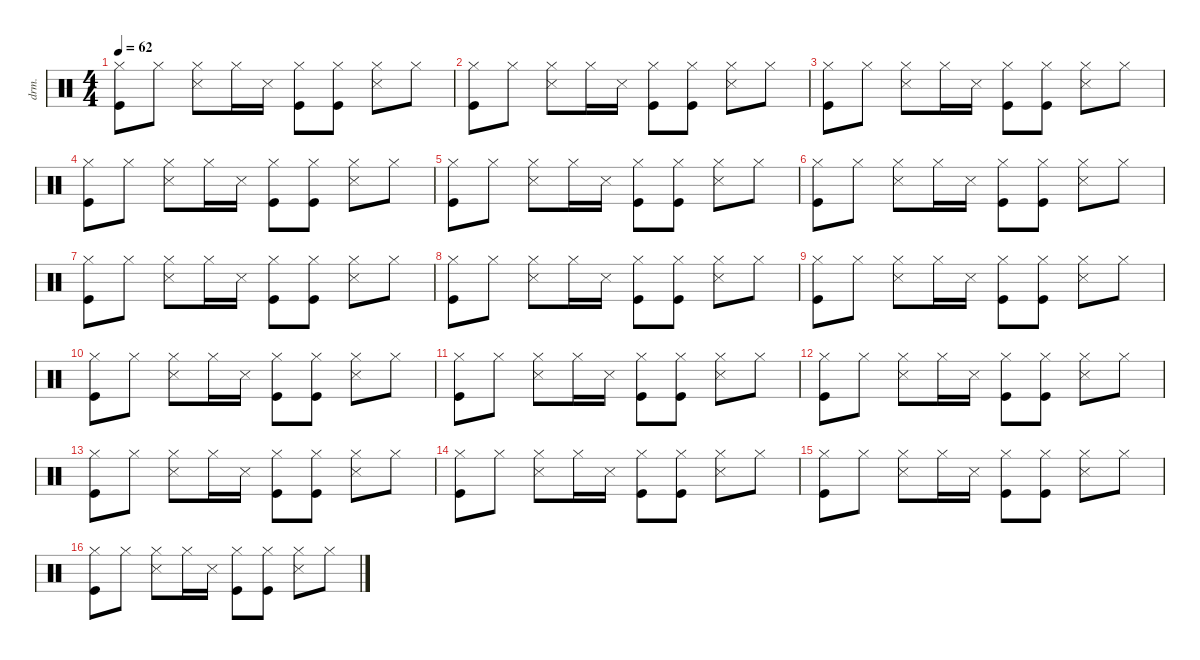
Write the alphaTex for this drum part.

\defaultSystemsLayout 4
\hideDynamics
\bracketExtendMode nobrackets
\track ("Drums (phil)" "drm.") {instrument percussion}
\staff {score}
\articulation defaults
\ts (4 4)
\tempo 62
\clef neutral
\ks c
("Hi-Hat (closed)" "Kick (hit)").8{dy f} "Hi-Hat (closed)".8 ("Hi-Hat (closed)" "Snare (side stick) 3").8 "Hi-Hat (closed)".16 "Snare (side stick) 3".16 ("Hi-Hat (closed)" "Kick (hit)").8 ("Hi-Hat (closed)" "Kick (hit)").8 ("Hi-Hat (closed)" "Snare (side stick) 3").8 "Hi-Hat (closed)".8 |
("Hi-Hat (closed)" "Kick (hit)").8 "Hi-Hat (closed)".8 ("Hi-Hat (closed)" "Snare (side stick) 3").8 "Hi-Hat (closed)".16 "Snare (side stick) 3".16 ("Hi-Hat (closed)" "Kick (hit)").8 ("Hi-Hat (closed)" "Kick (hit)").8 ("Hi-Hat (closed)" "Snare (side stick) 3").8 "Hi-Hat (closed)".8 |
("Hi-Hat (closed)" "Kick (hit)").8 "Hi-Hat (closed)".8 ("Hi-Hat (closed)" "Snare (side stick) 3").8 "Hi-Hat (closed)".16 "Snare (side stick) 3".16 ("Hi-Hat (closed)" "Kick (hit)").8 ("Hi-Hat (closed)" "Kick (hit)").8 ("Hi-Hat (closed)" "Snare (side stick) 3").8 "Hi-Hat (closed)".8 |
("Hi-Hat (closed)" "Kick (hit)").8 "Hi-Hat (closed)".8 ("Hi-Hat (closed)" "Snare (side stick) 3").8 "Hi-Hat (closed)".16 "Snare (side stick) 3".16 ("Hi-Hat (closed)" "Kick (hit)").8 ("Hi-Hat (closed)" "Kick (hit)").8 ("Hi-Hat (closed)" "Snare (side stick) 3").8 "Hi-Hat (closed)".8 |
("Hi-Hat (closed)" "Kick (hit)").8 "Hi-Hat (closed)".8 ("Hi-Hat (closed)" "Snare (side stick) 3").8 "Hi-Hat (closed)".16 "Snare (side stick) 3".16 ("Hi-Hat (closed)" "Kick (hit)").8 ("Hi-Hat (closed)" "Kick (hit)").8 ("Hi-Hat (closed)" "Snare (side stick) 3").8 "Hi-Hat (closed)".8 |
("Hi-Hat (closed)" "Kick (hit)").8 "Hi-Hat (closed)".8 ("Hi-Hat (closed)" "Snare (side stick) 3").8 "Hi-Hat (closed)".16 "Snare (side stick) 3".16 ("Hi-Hat (closed)" "Kick (hit)").8 ("Hi-Hat (closed)" "Kick (hit)").8 ("Hi-Hat (closed)" "Snare (side stick) 3").8 "Hi-Hat (closed)".8 |
("Hi-Hat (closed)" "Kick (hit)").8 "Hi-Hat (closed)".8 ("Hi-Hat (closed)" "Snare (side stick) 3").8 "Hi-Hat (closed)".16 "Snare (side stick) 3".16 ("Hi-Hat (closed)" "Kick (hit)").8 ("Hi-Hat (closed)" "Kick (hit)").8 ("Hi-Hat (closed)" "Snare (side stick) 3").8 "Hi-Hat (closed)".8 |
("Hi-Hat (closed)" "Kick (hit)").8 "Hi-Hat (closed)".8 ("Hi-Hat (closed)" "Snare (side stick) 3").8 "Hi-Hat (closed)".16 "Snare (side stick) 3".16 ("Hi-Hat (closed)" "Kick (hit)").8 ("Hi-Hat (closed)" "Kick (hit)").8 ("Hi-Hat (closed)" "Snare (side stick) 3").8 "Hi-Hat (closed)".8 |
("Hi-Hat (closed)" "Kick (hit)").8 "Hi-Hat (closed)".8 ("Hi-Hat (closed)" "Snare (side stick) 3").8 "Hi-Hat (closed)".16 "Snare (side stick) 3".16 ("Hi-Hat (closed)" "Kick (hit)").8 ("Hi-Hat (closed)" "Kick (hit)").8 ("Hi-Hat (closed)" "Snare (side stick) 3").8 "Hi-Hat (closed)".8 |
("Hi-Hat (closed)" "Kick (hit)").8 "Hi-Hat (closed)".8 ("Hi-Hat (closed)" "Snare (side stick) 3").8 "Hi-Hat (closed)".16 "Snare (side stick) 3".16 ("Hi-Hat (closed)" "Kick (hit)").8 ("Hi-Hat (closed)" "Kick (hit)").8 ("Hi-Hat (closed)" "Snare (side stick) 3").8 "Hi-Hat (closed)".8 |
("Hi-Hat (closed)" "Kick (hit)").8 "Hi-Hat (closed)".8 ("Hi-Hat (closed)" "Snare (side stick) 3").8 "Hi-Hat (closed)".16 "Snare (side stick) 3".16 ("Hi-Hat (closed)" "Kick (hit)").8 ("Hi-Hat (closed)" "Kick (hit)").8 ("Hi-Hat (closed)" "Snare (side stick) 3").8 "Hi-Hat (closed)".8 |
("Hi-Hat (closed)" "Kick (hit)").8 "Hi-Hat (closed)".8 ("Hi-Hat (closed)" "Snare (side stick) 3").8 "Hi-Hat (closed)".16 "Snare (side stick) 3".16 ("Hi-Hat (closed)" "Kick (hit)").8 ("Hi-Hat (closed)" "Kick (hit)").8 ("Hi-Hat (closed)" "Snare (side stick) 3").8 "Hi-Hat (closed)".8 |
("Hi-Hat (closed)" "Kick (hit)").8 "Hi-Hat (closed)".8 ("Hi-Hat (closed)" "Snare (side stick) 3").8 "Hi-Hat (closed)".16 "Snare (side stick) 3".16 ("Hi-Hat (closed)" "Kick (hit)").8 ("Hi-Hat (closed)" "Kick (hit)").8 ("Hi-Hat (closed)" "Snare (side stick) 3").8 "Hi-Hat (closed)".8 |
("Hi-Hat (closed)" "Kick (hit)").8 "Hi-Hat (closed)".8 ("Hi-Hat (closed)" "Snare (side stick) 3").8 "Hi-Hat (closed)".16 "Snare (side stick) 3".16 ("Hi-Hat (closed)" "Kick (hit)").8 ("Hi-Hat (closed)" "Kick (hit)").8 ("Hi-Hat (closed)" "Snare (side stick) 3").8 "Hi-Hat (closed)".8 |
("Hi-Hat (closed)" "Kick (hit)").8 "Hi-Hat (closed)".8 ("Hi-Hat (closed)" "Snare (side stick) 3").8 "Hi-Hat (closed)".16 "Snare (side stick) 3".16 ("Hi-Hat (closed)" "Kick (hit)").8 ("Hi-Hat (closed)" "Kick (hit)").8 ("Hi-Hat (closed)" "Snare (side stick) 3").8 "Hi-Hat (closed)".8 |
("Hi-Hat (closed)" "Kick (hit)").8 "Hi-Hat (closed)".8 ("Hi-Hat (closed)" "Snare (side stick) 3").8 "Hi-Hat (closed)".16 "Snare (side stick) 3".16 ("Hi-Hat (closed)" "Kick (hit)").8 ("Hi-Hat (closed)" "Kick (hit)").8 ("Hi-Hat (closed)" "Snare (side stick) 3").8 "Hi-Hat (closed)".8
